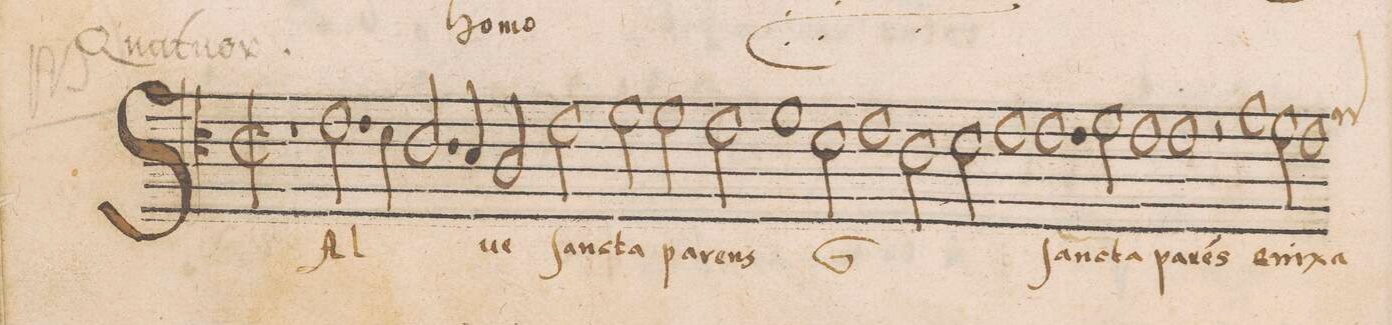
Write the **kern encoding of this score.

**kern	**text
*I"CANTVS	*
*clefC4	*
*k[]	*
*met(C|)	*
*M2/1	*
1re	.
2.e\	SAl-
4d\	.
=2-	=2-
2.c/	.
4B/	.
2A/	-ue
2e\	ſanc-
=3-	=3-
2f\	-ta
2f\	pa-
2e\	-rens
*	*ij
1f\	ſanc-
=4-	=4-
2d\	-ta
1e	pa-
=5-	=5-
2c\	-rens
*	*Xij
2d\	.
1e	.
=6-	=6-
1.e	ſanc-
2f\	-ta
=7-	=7-
1e	pa-
1e	-re(n)s
=8-	=8-
2re	.
1g	e-
2f\	-ni-
=9-	=9-
*custos:g	*
1e	-xa
*-	*-
